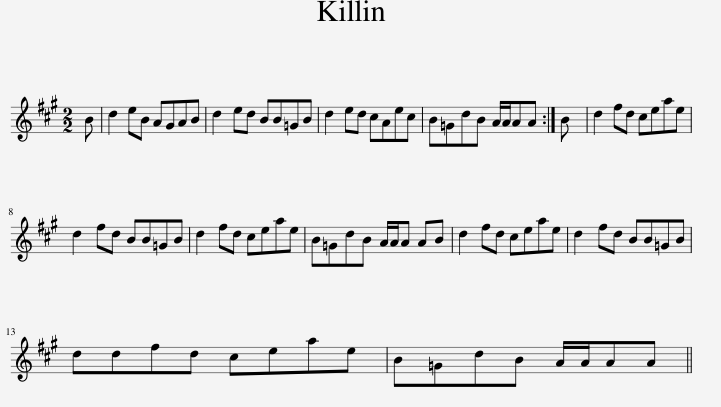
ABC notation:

X:1
L:1/8
M:2/2
I:linebreak $
K:A
V:1 treble
V:1
 B | d2 eB AGAB | d2 ed BB=GB | d2 ed cAec | B=GdB A/A/AA :| %5
 B | d2 fd ceae |$ d2 fd BB=GB | d2 fd ceae | B=GdB A/A/A AB | %10
 d2 fd ceae | d2 fd BB=GB |$ ddfd ceae | B=GdB A/A/AA || %14
